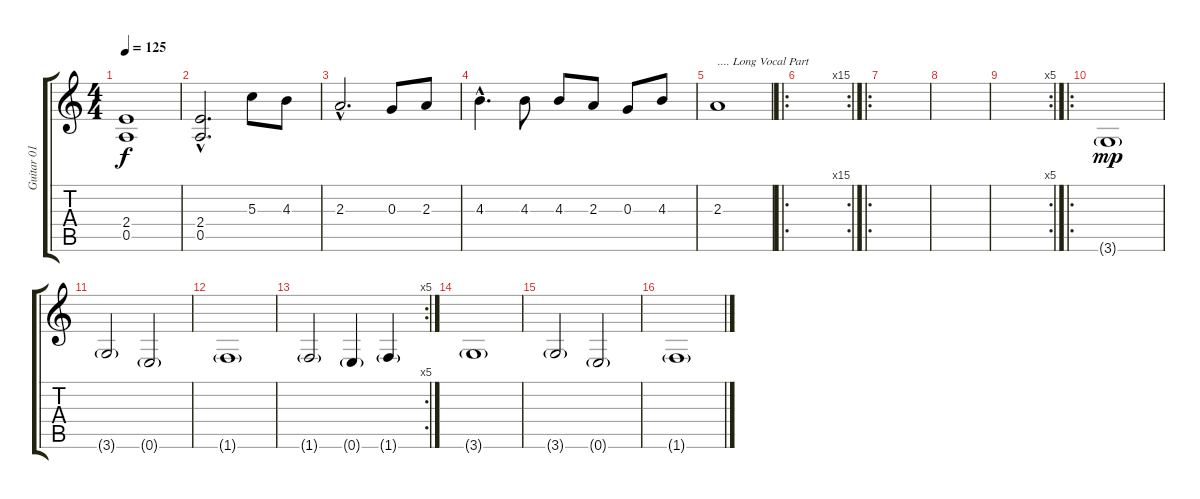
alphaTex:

\track ("Guitar 01" "Guitar 01") {instrument distortionguitar}
\staff {score tabs}
\tuning (E4 B3 G3 D3 A2 E2) {hide}
\ts (4 4)
\tempo 125
\clef g2
\ks c
(2.4 0.5).1{dy f} |
(2.4{hac} 0.5{hac}).2{d} 5.3.8 4.3.8 |
2.3{hac}.2{d} 0.3.8 2.3.8 |
4.3{hac}.4{d} 4.3.8 4.3.8 2.3.8 0.3.8 4.3.8 |
2.3.1{txt ".... Long Vocal Part"} |
\ro
\rc 15
|
\ro
|
|
\rc 5
|
\ro
3.6{g}.1{dy mp} |
3.6{g}.2 0.6{g}.2 |
1.6{g}.1 |
\rc 5
1.6{g}.2 0.6{g}.4 1.6{g}.4 |
3.6{g}.1 |
3.6{g}.2 0.6{g}.2 |
1.6{g}.1
